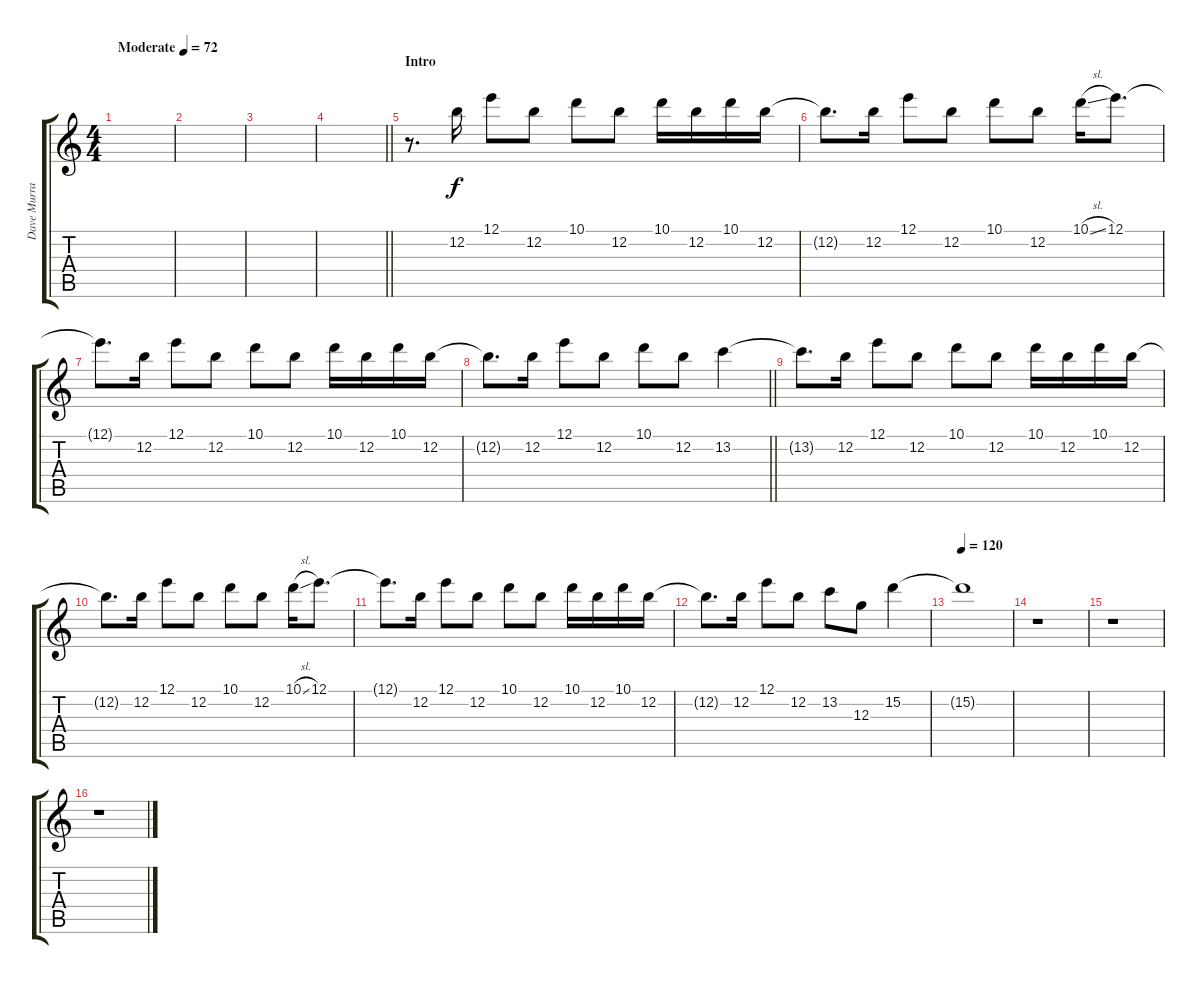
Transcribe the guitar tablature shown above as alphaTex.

\track ("Dave Murray" "Dave Murra") {instrument overdrivenguitar}
\staff {score tabs}
\tuning (E4 B3 G3 D3 A2 E2) {hide}
\ts (4 4)
\tempo (72 "Moderate")
\clef g2
\ks c
|
|
|
\barLineRight lightlight
|
\section ("" "Intro")
r.8{d instrument electricguitarclean} 12.2.16 12.1.8 12.2.8 10.1.8 12.2.8 10.1.16 12.2.16 10.1.16 12.2.16 |
12.2{t}.8{d} 12.2.16 12.1.8 12.2.8 10.1.8 12.2.8 10.1{sl}.16 12.1.8{d} |
12.1{t}.8{d} 12.2.16 12.1.8 12.2.8 10.1.8 12.2.8 10.1.16 12.2.16 10.1.16 12.2.16 |
\barLineRight lightlight
12.2{t}.8{d} 12.2.16 12.1.8 12.2.8 10.1.8 12.2.8 13.2.4 |
13.2{t}.8{d} 12.2.16 12.1.8 12.2.8 10.1.8 12.2.8 10.1.16 12.2.16 10.1.16 12.2.16 |
12.2{t}.8{d} 12.2.16 12.1.8 12.2.8 10.1.8 12.2.8 10.1{sl}.16 12.1.8{d} |
12.1{t}.8{d} 12.2.16 12.1.8 12.2.8 10.1.8 12.2.8 10.1.16 12.2.16 10.1.16 12.2.16 |
12.2{t}.8{d} 12.2.16 12.1.8 12.2.8 13.2.8 12.3.8 15.2.4 |
\tempo 120
15.2{t}.1 |
r.1 |
r.1 |
r.1
